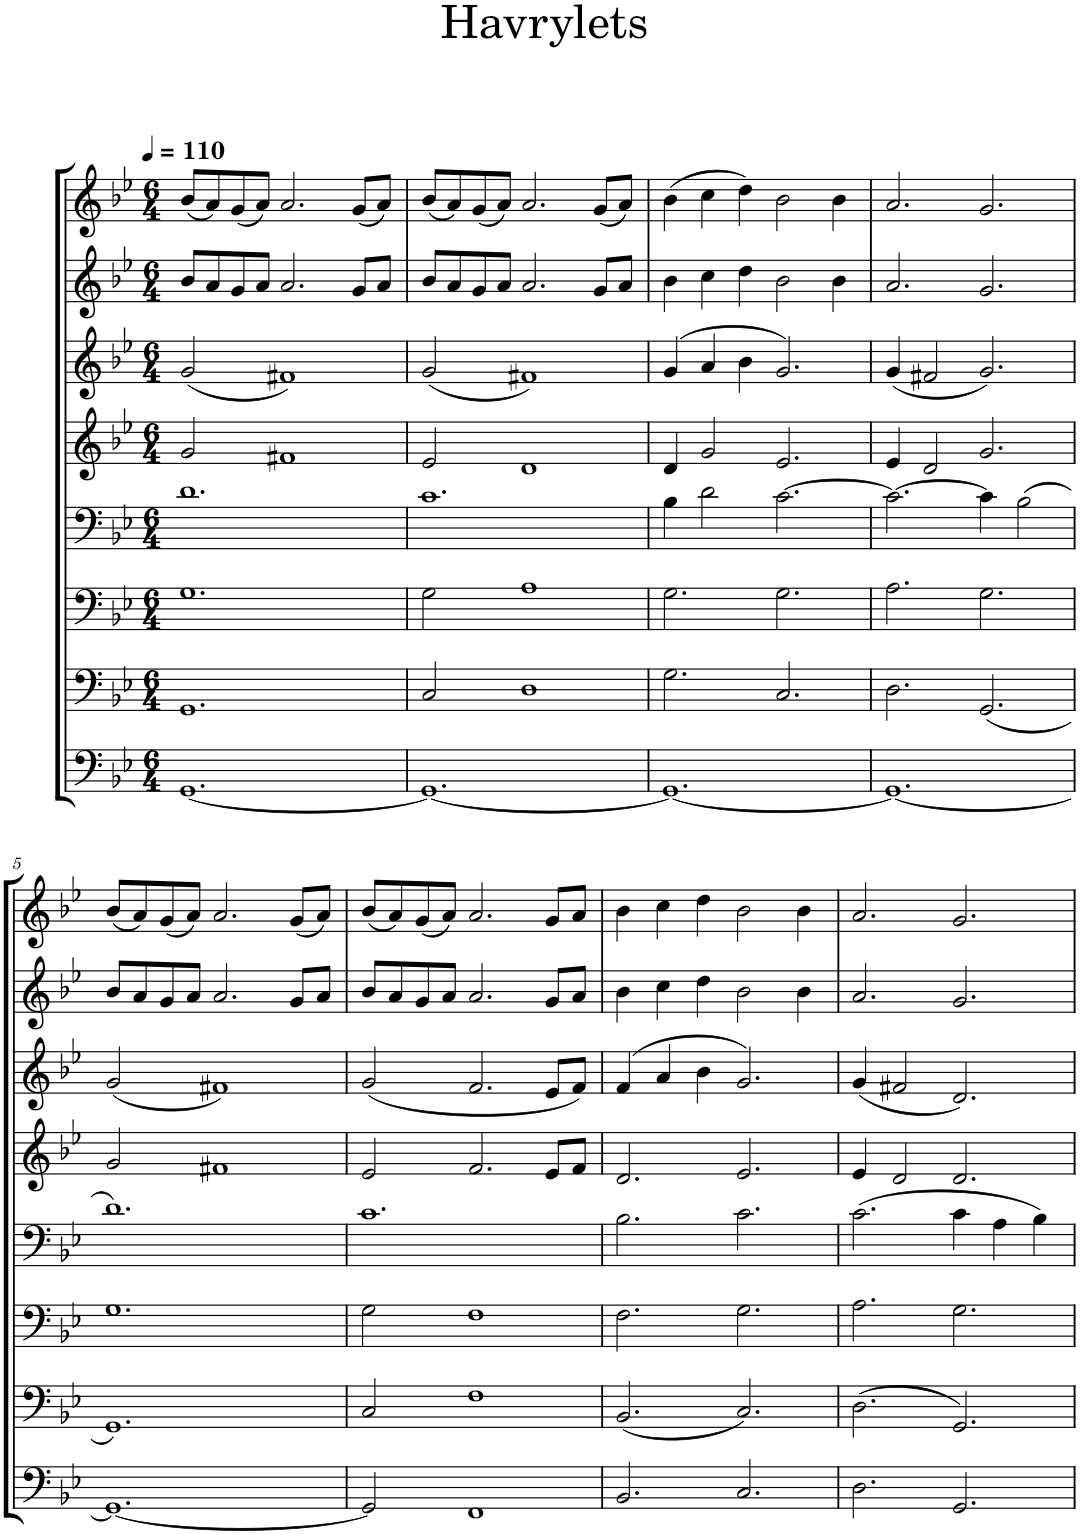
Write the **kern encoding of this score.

**kern	**kern	**kern	**kern	**kern	**kern	**kern	**kern
*part1	*part1	*part1	*part1	*part1	*part1	*part1	*part1
*staff8	*staff7	*staff6	*staff5	*staff4	*staff3	*staff2	*staff1
*I"Klavier	*	*	*	*	*	*	*
*clefF4	*clefF4	*clefF4	*clefF4	*clefG2	*clefG2	*clefG2	*clefG2
*k[b-e-]	*k[b-e-]	*k[b-e-]	*k[b-e-]	*k[b-e-]	*k[b-e-]	*k[b-e-]	*k[b-e-]
*M6/4	*M6/4	*M6/4	*M6/4	*M6/4	*M6/4	*M6/4	*M6/4
*MM110	*MM110	*MM110	*MM110	*MM110	*MM110	*MM110	*MM110
=1	=1	=1	=1	=1	=1	=1	=1
[1.GG	1.GG	1.G	1.d	2g/	2g/	8b-/L	(8b-/L
.	.	.	.	.	.	8a/	8a/)
.	.	.	.	.	.	8g/	(8g/
.	.	.	.	.	.	8a/J	8a/J)
.	.	.	.	1f#X	1f#X	2.a/	2.a/
.	.	.	.	.	.	8g/L	(8g/L
.	.	.	.	.	.	8a/J	8a/J)
=2	=2	=2	=2	=2	=2	=2	=2
1.GG_	2C/	2G\	1.c	2e-/	2g/	8b-/L	(8b-/L
.	.	.	.	.	.	8a/	8a/)
.	.	.	.	.	.	8g/	(8g/
.	.	.	.	.	.	8a/J	8a/J)
.	1D	1A	.	1d	1f#X	2.a/	2.a/
.	.	.	.	.	.	8g/L	(8g/L
.	.	.	.	.	.	8a/J	8a/J)
=3	=3	=3	=3	=3	=3	=3	=3
1.GG_	2.G\	2.G\	4B-\	4d/	4g/	4b-\	(4b-\
.	.	.	2d\	2g/	4a/	4cc\	4cc\
.	.	.	.	.	4b-\	4dd\	4dd\)
.	2.C/	2.G\	[2.c\	2.e-/	2.g/	2b-\	2b-\
.	.	.	.	.	.	4b-\	4b-\
=4	=4	=4	=4	=4	=4	=4	=4
1.GG_	2.D\	2.A\	2.c\_	4e-/	4g/	2.a/	2.a/
.	.	.	.	2d/	2f#X/	.	.
.	2.GG/	2.G\	4c\]	2.g/	2.g/	2.g/	2.g/
.	.	.	2B-\	.	.	.	.
!!LO:LB:g=z
=5	=5	=5	=5	=5	=5	=5	=5
1.GG_	1.GG	1.G	1.d	2g/	2g/	8b-/L	(8b-/L
.	.	.	.	.	.	8a/	8a/)
.	.	.	.	.	.	8g/	(8g/
.	.	.	.	.	.	8a/J	8a/J)
.	.	.	.	1f#X	1f#X	2.a/	2.a/
.	.	.	.	.	.	8g/L	(8g/L
.	.	.	.	.	.	8a/J	8a/J)
=6	=6	=6	=6	=6	=6	=6	=6
2GG/]	2C/	2G\	1.c	2e-/	2g/	8b-/L	(8b-/L
.	.	.	.	.	.	8a/	8a/)
.	.	.	.	.	.	8g/	(8g/
.	.	.	.	.	.	8a/J	8a/J)
1FF	1F	1F	.	2.f/	2.f/	2.a/	2.a/
.	.	.	.	8e-/L	8e-/L	8g/L	8g/L
.	.	.	.	8f/J	8f/J	8a/J	8a/J
=7	=7	=7	=7	=7	=7	=7	=7
2.BB-/	2.BB-/	2.F\	2.B-\	2.d/	4f/	4b-\	4b-\
.	.	.	.	.	4a/	4cc\	4cc\
.	.	.	.	.	4b-\	4dd\	4dd\
2.C/	2.C/	2.G\	2.c\	2.e-/	2.g/	2b-\	2b-\
.	.	.	.	.	.	4b-\	4b-\
=8	=8	=8	=8	=8	=8	=8	=8
2.D\	2.D\	2.A\	2.c\	4e-/	4g/	2.a/	2.a/
.	.	.	.	2d/	2f#X/	.	.
2.GG/	2.GG/	2.G\	4c\	2.d/	2.d/	2.g/	2.g/
.	.	.	4A\	.	.	.	.
.	.	.	4B-\	.	.	.	.
=	=	=	=	=	=	=	=
*-	*-	*-	*-	*-	*-	*-	*-
